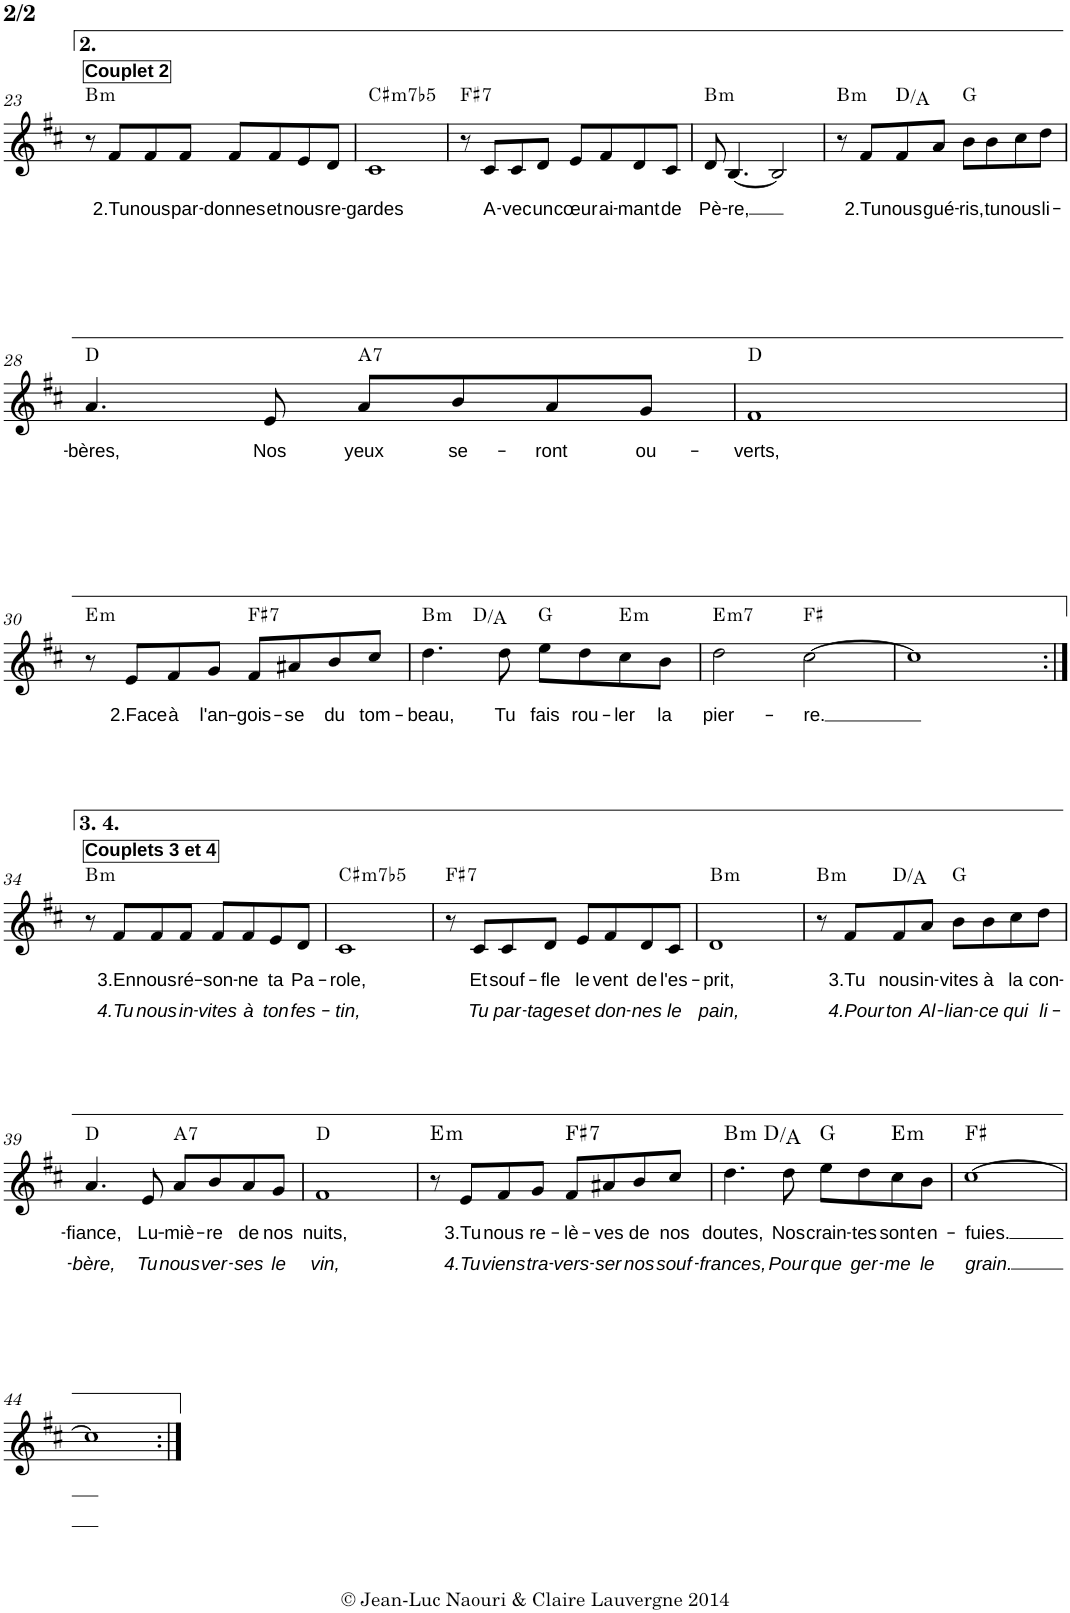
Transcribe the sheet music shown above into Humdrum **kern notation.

**kern	**text	**text	**harte
*part1	*part1	*part1	*part1
*staff1	*staff1	*staff1	*
*I"Assemblée	*	*	*
*I'As.	*	*	*
!!LO:PB:g=z
*clefG2	*	*	*
*k[f#c#]	*	*	*
*M4/4	*	*	*
=23	=23	=23	=23
!LO:TX:a:B:t=Couplet 2	!	!	!LO:H:kt=m
8r	.	.	B:min
!	!LO:LY:b	!	!
8f#/L	2.Tu	.	.
!	!LO:LY:b	!	!
8f#/	nous	.	.
!	!LO:LY:b	!	!
8f#/J	par-	.	.
!	!LO:LY:b	!	!
8f#/L	-donnes	.	.
!	!LO:LY:b	!	!
8f#/	et	.	.
!	!LO:LY:b	!	!
8e/	nous	.	.
!	!LO:LY:b	!	!
8d/J	re-	.	.
=24	=24	=24	=24
!	!LO:LY:b	!	!LO:H:kt=m7b5
1c#	-gardes	.	C#:hdim7
=25	=25	=25	=25
!	!	!	!LO:H:kt=7
8r	.	.	F#:7
!	!LO:LY:b	!	!
8c#/L	A-	.	.
!	!LO:LY:b	!	!
8c#/	-vec	.	.
!	!LO:LY:b	!	!
8d/J	un	.	.
!	!LO:LY:b	!	!
8e/L	cœur	.	.
!	!LO:LY:b	!	!
8f#/	ai-	.	.
!	!LO:LY:b	!	!
8d/	-mant	.	.
!	!LO:LY:b	!	!
8c#/J	de	.	.
=26	=26	=26	=26
!	!LO:LY:b	!	!LO:H:kt=m
8d/	Pè-	.	B:min
!	!LO:LY:b	!	!
[4.B/	-re,	.	.
2B/]	.	.	.
=27	=27	=27	=27
!	!	!	!LO:H:kt=m
8r	.	.	B:min
!	!LO:LY:b	!	!
8f#/L	2.Tu	.	.
!	!LO:LY:b	!	!
8f#/	nous	.	D:maj/5
!	!LO:LY:b	!	!
8a/J	gué-	.	.
!	!LO:LY:b	!	!
8b\L	-ris,	.	G:maj
!	!LO:LY:b	!	!
8b\	tu	.	.
!	!LO:LY:b	!	!
8cc#\	nous	.	.
!	!LO:LY:b	!	!
8dd\J	li-	.	.
!!LO:LB:g=z
=28	=28	=28	=28
!	!LO:LY:b	!	!
4.a/	-bères,	.	D:maj
!	!LO:LY:b	!	!
8e/	Nos	.	.
!	!LO:LY:b	!	!LO:H:kt=7
8a/L	yeux	.	A:7
!	!LO:LY:b	!	!
8b/	se-	.	.
!	!LO:LY:b	!	!
8a/	-ront	.	.
!	!LO:LY:b	!	!
8g/J	ou-	.	.
=29	=29	=29	=29
!	!LO:LY:b	!	!
1f#	-verts,	.	D:maj
!!LO:LB:g=z
=30	=30	=30	=30
!	!	!	!LO:H:kt=m
8r	.	.	E:min
!	!LO:LY:b	!	!
8e/L	2.Face	.	.
!	!LO:LY:b	!	!
8f#/	à	.	.
!	!LO:LY:b	!	!
8g/J	l'an-	.	.
!	!LO:LY:b	!	!LO:H:kt=7
8f#/L	-gois-	.	F#:7
!	!LO:LY:b	!	!
8a#X/	-se	.	.
!	!LO:LY:b	!	!
8b/	du	.	.
!	!LO:LY:b	!	!
8cc#/J	tom-	.	.
=31	=31	=31	=31
!	!LO:LY:b	!	!LO:H:kt=m
*^	*	*	*
4.dd\	4ryy	-beau,	.	B:min
.	2.ryy	.	.	D:maj/5
!	!	!LO:LY:b	!	!
8dd\	.	Tu	.	.
!	!	!LO:LY:b	!	!
8ee\L	.	fais	.	G:maj
!	!	!LO:LY:b	!	!
8dd\	.	rou-	.	.
!	!	!LO:LY:b	!	!LO:H:kt=m
8cc#\	.	-ler	.	E:min
!	!	!LO:LY:b	!	!
8b\J	.	la	.	.
=32	=32	=32	=32	=32
!	!	!LO:LY:b	!	!LO:H:kt=m7
*v	*v	*	*	*
2dd\	pier-	.	E:min7
!	!LO:LY:b	!	!
[2cc#\	-re.	.	F#:maj
=33	=33	=33	=33
1cc#]	.	.	.
!!LO:LB:g=z
=34:|!	=34:|!	=34:|!	=34:|!
!LO:TX:a:B:t=Couplets 3 et 4	!	!	!LO:H:kt=m
8r	.	.	B:min
!	!LO:LY:b	!LO:LY:b	!
8f#/L	3.En	4.Tu	.
!	!LO:LY:b	!LO:LY:b	!
8f#/	nous	nous	.
!	!LO:LY:b	!LO:LY:b	!
8f#/J	ré-	in-	.
!	!LO:LY:b	!LO:LY:b	!
8f#/L	-son-	-vites	.
!	!LO:LY:b	!LO:LY:b	!
8f#/	-ne	à	.
!	!LO:LY:b	!LO:LY:b	!
8e/	ta	ton	.
!	!LO:LY:b	!LO:LY:b	!
8d/J	Pa-	fes-	.
=35	=35	=35	=35
!	!LO:LY:b	!LO:LY:b	!LO:H:kt=m7b5
1c#	-role,	-tin,	C#:hdim7
=36	=36	=36	=36
!	!	!	!LO:H:kt=7
8r	.	.	F#:7
!	!LO:LY:b	!LO:LY:b	!
8c#/L	Et	Tu	.
!	!LO:LY:b	!LO:LY:b	!
8c#/	souf-	par-	.
!	!LO:LY:b	!LO:LY:b	!
8d/J	-fle	-tages	.
!	!LO:LY:b	!LO:LY:b	!
8e/L	le	et	.
!	!LO:LY:b	!LO:LY:b	!
8f#/	vent	don-	.
!	!LO:LY:b	!LO:LY:b	!
8d/	de	-nes	.
!	!LO:LY:b	!LO:LY:b	!
8c#/J	l'es-	le	.
=37	=37	=37	=37
!	!LO:LY:b	!LO:LY:b	!LO:H:kt=m
1d	-prit,	pain,	B:min
=38	=38	=38	=38
!	!	!	!LO:H:kt=m
8r	.	.	B:min
!	!LO:LY:b	!LO:LY:b	!
8f#/L	3.Tu	4.Pour	.
!	!LO:LY:b	!LO:LY:b	!
8f#/	nous	ton	D:maj/5
!	!LO:LY:b	!LO:LY:b	!
8a/J	in-	Al-	.
!	!LO:LY:b	!LO:LY:b	!
8b\L	-vites	-lian-	G:maj
!	!LO:LY:b	!LO:LY:b	!
8b\	à	-ce	.
!	!LO:LY:b	!LO:LY:b	!
8cc#\	la	qui	.
!	!LO:LY:b	!LO:LY:b	!
8dd\J	con-	li-	.
!!LO:LB:g=z
=39	=39	=39	=39
!	!LO:LY:b	!LO:LY:b	!
4.a/	-fiance,	-bère,	D:maj
!	!LO:LY:b	!LO:LY:b	!
8e/	Lu-	Tu	.
!	!LO:LY:b	!LO:LY:b	!LO:H:kt=7
8a/L	-miè-	nous	A:7
!	!LO:LY:b	!LO:LY:b	!
8b/	-re	ver-	.
!	!LO:LY:b	!LO:LY:b	!
8a/	de	-ses	.
!	!LO:LY:b	!LO:LY:b	!
8g/J	nos	le	.
=40	=40	=40	=40
!	!LO:LY:b	!LO:LY:b	!
1f#	nuits,	vin,	D:maj
=41	=41	=41	=41
!	!	!	!LO:H:kt=m
8r	.	.	E:min
!	!LO:LY:b	!LO:LY:b	!
8e/L	3.Tu	4.Tu	.
!	!LO:LY:b	!LO:LY:b	!
8f#/	nous	viens	.
!	!LO:LY:b	!LO:LY:b	!
8g/J	re-	tra-	.
!	!LO:LY:b	!LO:LY:b	!LO:H:kt=7
8f#/L	-lè-	-vers-	F#:7
!	!LO:LY:b	!LO:LY:b	!
8a#X/	-ves	-ser	.
!	!LO:LY:b	!LO:LY:b	!
8b/	de	nos	.
!	!LO:LY:b	!LO:LY:b	!
8cc#/J	nos	souf-	.
=42	=42	=42	=42
!	!LO:LY:b	!LO:LY:b	!LO:H:kt=m
*^	*	*	*
4.dd\	4ryy	doutes,	-frances,	B:min
.	2.ryy	.	.	D:maj/5
!	!	!LO:LY:b	!LO:LY:b	!
8dd\	.	Nos	Pour	.
!	!	!LO:LY:b	!LO:LY:b	!
8ee\L	.	crain-	que	G:maj
!	!	!LO:LY:b	!LO:LY:b	!
8dd\	.	-tes	ger-	.
!	!	!LO:LY:b	!LO:LY:b	!LO:H:kt=m
8cc#\	.	sont	-me	E:min
!	!	!LO:LY:b	!LO:LY:b	!
8b\J	.	en-	le	.
=43	=43	=43	=43	=43
!	!	!LO:LY:b	!LO:LY:b	!
*v	*v	*	*	*
[1cc#	-fuies.	grain.	F#:maj
!!LO:LB:g=z
=44	=44	=44	=44
1cc#]	.	.	.
=:|!	=:|!	=:|!	=:|!
*-	*-	*-	*-
